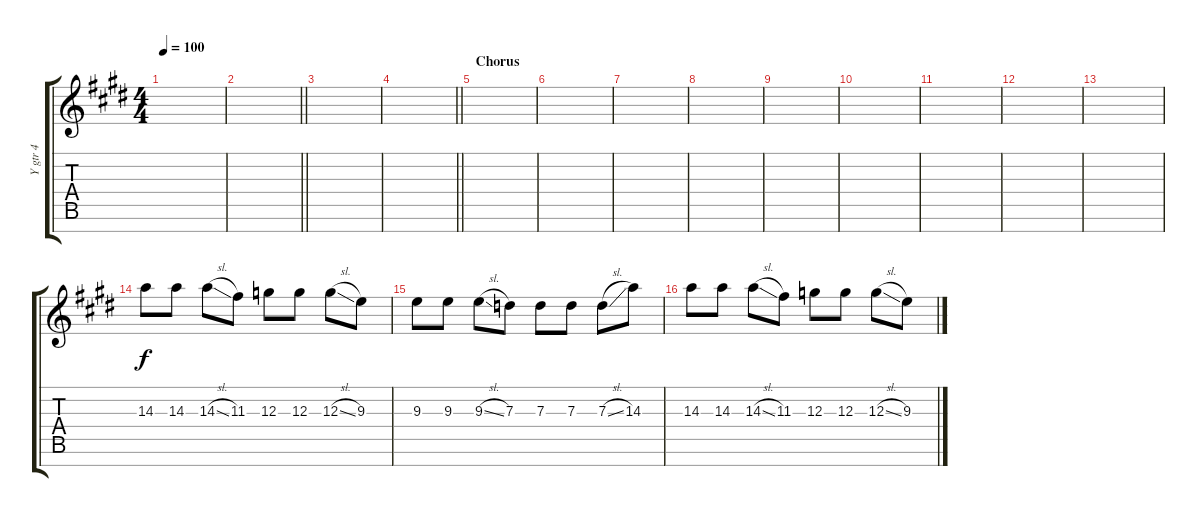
\track ("Y gtr 4" "Y gtr 4") {instrument acousticguitarsteel}
\staff {score tabs}
\tuning (E4 B3 G3 D3 A2 E2 B1) {hide}
\ts (4 4)
\tempo 100
\clef g2
\ks e
|
\barLineRight lightlight
|
|
\barLineRight lightlight
|
\section ("" "Chorus")
|
|
|
|
|
|
|
|
|
14.3.8{volume 8 instrument overdrivenguitar} 14.3.8 14.3{sl}.8 11.3.8 12.3.8 12.3.8 12.3{sl}.8 9.3.8 |
9.3.8 9.3.8 9.3{sl}.8 7.3.8 7.3.8 7.3.8 7.3{sl}.8 14.3.8 |
14.3.8 14.3.8 14.3{sl}.8 11.3.8 12.3.8 12.3.8 12.3{sl}.8 9.3.8
